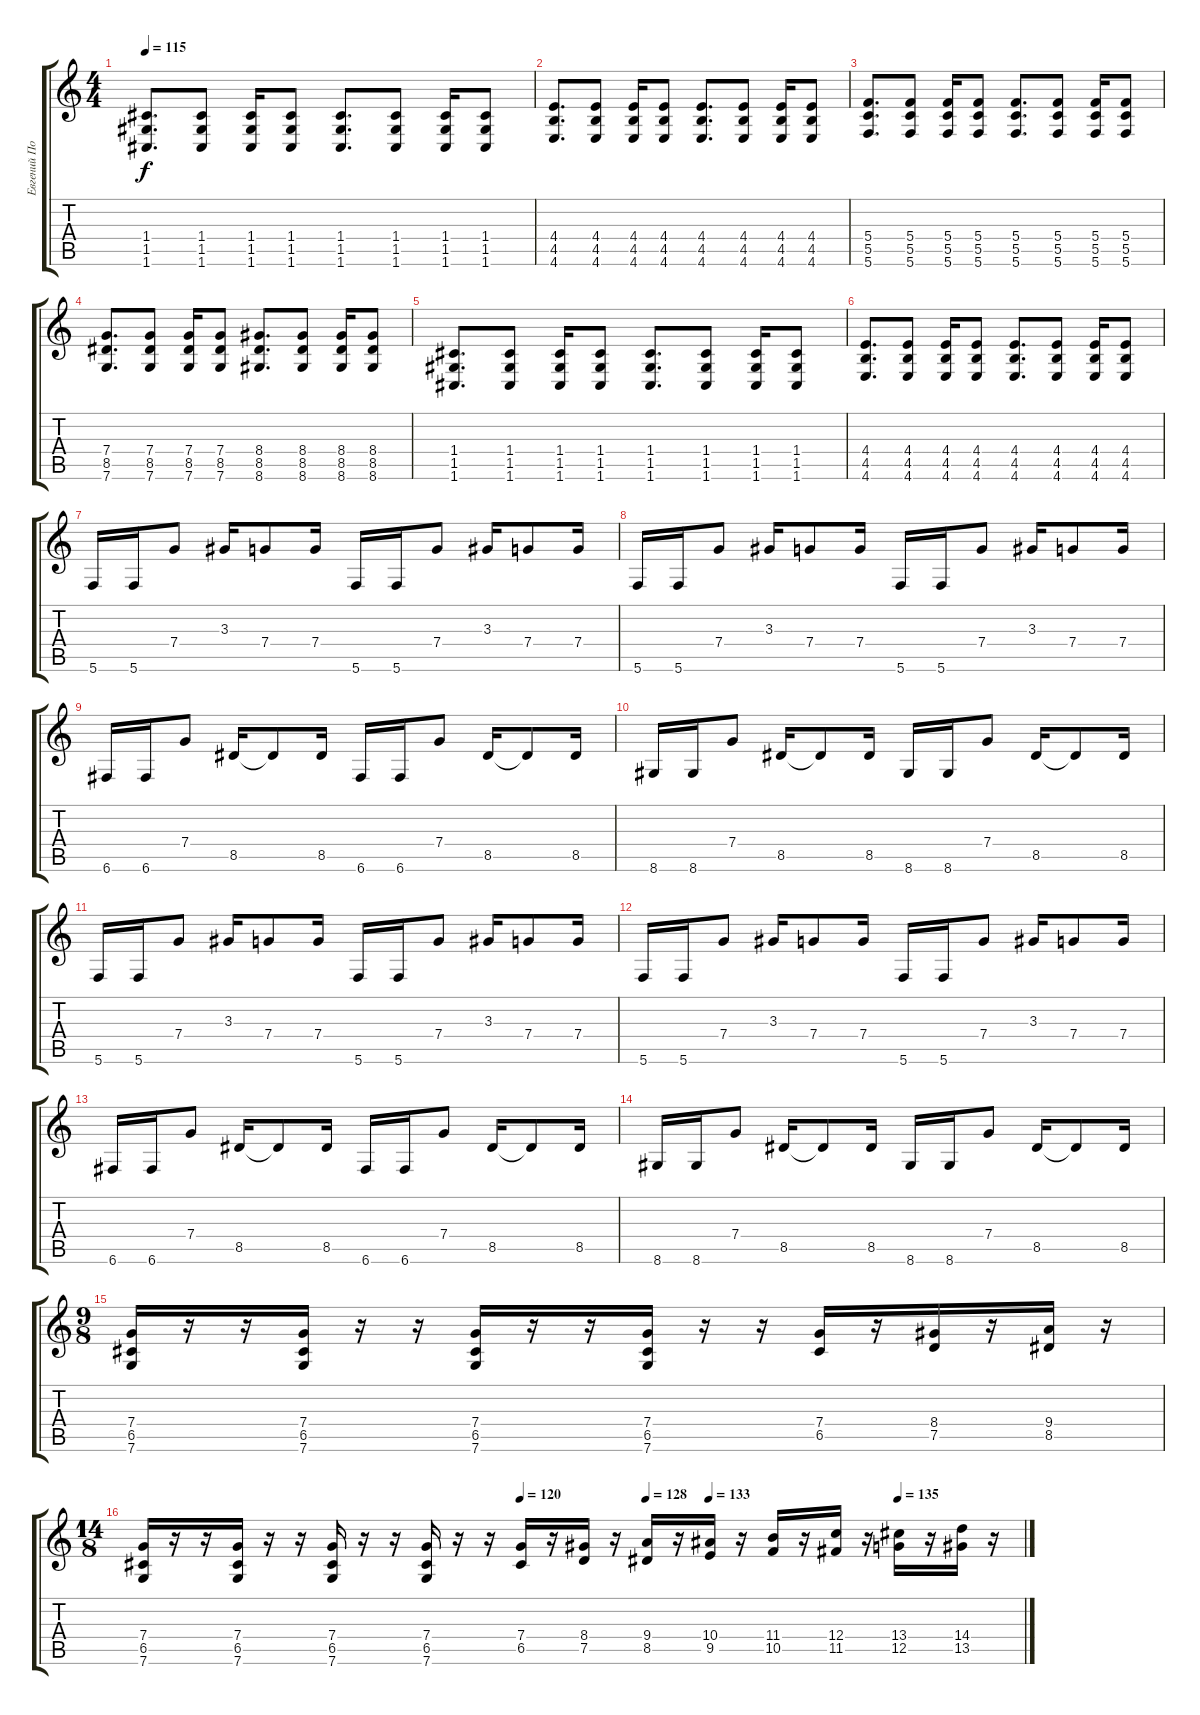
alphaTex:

\track ("Евгений Потехин ( PJ )" "Евгений По") {instrument distortionguitar}
\staff {score tabs}
\tuning (D4 A3 F3 C3 G2 C2) {hide}
\ts (4 4)
\tempo 115
\clef g2
\ks c
(1.4 1.5 1.6).8{d dy f} (1.4 1.5 1.6).8 (1.4 1.5 1.6).16 (1.4 1.5 1.6).8 (1.4 1.5 1.6).8{d} (1.4 1.5 1.6).8 (1.4 1.5 1.6).16 (1.4 1.5 1.6).8 |
(4.4 4.5 4.6).8{d} (4.4 4.5 4.6).8 (4.4 4.5 4.6).16 (4.4 4.5 4.6).8 (4.4 4.5 4.6).8{d} (4.4 4.5 4.6).8 (4.4 4.5 4.6).16 (4.4 4.5 4.6).8 |
(5.4 5.5 5.6).8{d} (5.4 5.5 5.6).8 (5.4 5.5 5.6).16 (5.4 5.5 5.6).8 (5.4 5.5 5.6).8{d} (5.4 5.5 5.6).8 (5.4 5.5 5.6).16 (5.4 5.5 5.6).8 |
(7.4 8.5 7.6).8{d} (7.4 8.5 7.6).8 (7.4 8.5 7.6).16 (7.4 8.5 7.6).8 (8.4 8.5 8.6).8{d} (8.4 8.5 8.6).8 (8.4 8.5 8.6).16 (8.4 8.5 8.6).8 |
(1.4 1.5 1.6).8{d} (1.4 1.5 1.6).8 (1.4 1.5 1.6).16 (1.4 1.5 1.6).8 (1.4 1.5 1.6).8{d} (1.4 1.5 1.6).8 (1.4 1.5 1.6).16 (1.4 1.5 1.6).8 |
(4.4 4.5 4.6).8{d} (4.4 4.5 4.6).8 (4.4 4.5 4.6).16 (4.4 4.5 4.6).8 (4.4 4.5 4.6).8{d} (4.4 4.5 4.6).8 (4.4 4.5 4.6).16 (4.4 4.5 4.6).8 |
5.6.16 5.6.16 7.4.8 3.3.16 7.4.8 7.4.16 5.6.16 5.6.16 7.4.8 3.3.16 7.4.8 7.4.16 |
5.6.16 5.6.16 7.4.8 3.3.16 7.4.8 7.4.16 5.6.16 5.6.16 7.4.8 3.3.16 7.4.8 7.4.16 |
6.6.16 6.6.16 7.4.8 8.5.16 8.5{t}.8 8.5.16 6.6.16 6.6.16 7.4.8 8.5.16 8.5{t}.8 8.5.16 |
8.6.16 8.6.16 7.4.8 8.5.16 8.5{t}.8 8.5.16 8.6.16 8.6.16 7.4.8 8.5.16 8.5{t}.8 8.5.16 |
5.6.16 5.6.16 7.4.8 3.3.16 7.4.8 7.4.16 5.6.16 5.6.16 7.4.8 3.3.16 7.4.8 7.4.16 |
5.6.16 5.6.16 7.4.8 3.3.16 7.4.8 7.4.16 5.6.16 5.6.16 7.4.8 3.3.16 7.4.8 7.4.16 |
6.6.16 6.6.16 7.4.8 8.5.16 8.5{t}.8 8.5.16 6.6.16 6.6.16 7.4.8 8.5.16 8.5{t}.8 8.5.16 |
8.6.16 8.6.16 7.4.8 8.5.16 8.5{t}.8 8.5.16 8.6.16 8.6.16 7.4.8 8.5.16 8.5{t}.8 8.5.16 |
\ts (9 8)
(7.4 6.5 7.6).16 r.16 r.16 (7.4 6.5 7.6).16 r.16 r.16 (7.4 6.5 7.6).16 r.16 r.16 (7.4 6.5 7.6).16 r.16 r.16 (7.4 6.5).16 r.16 (8.4 7.5).16 r.16 (9.4 8.5).16 r.16 |
\ts (14 8)
\tempo (120 0.42857142857142855)
\tempo (128 0.5714285714285714)
\tempo (133 0.6428571428571429)
\tempo (135 0.8571428571428571)
(7.4 6.5 7.6).16 r.16 r.16 (7.4 6.5 7.6).16 r.16 r.16 (7.4 6.5 7.6).16 r.16 r.16 (7.4 6.5 7.6).16 r.16 r.16 (7.4 6.5).16 r.16 (8.4 7.5).16 r.16 (9.4 8.5).16 r.16 (10.4 9.5).16 r.16 (11.4 10.5).16 r.16 (12.4 11.5).16 r.16 (13.4 12.5).16 r.16 (14.4 13.5).16 r.16
